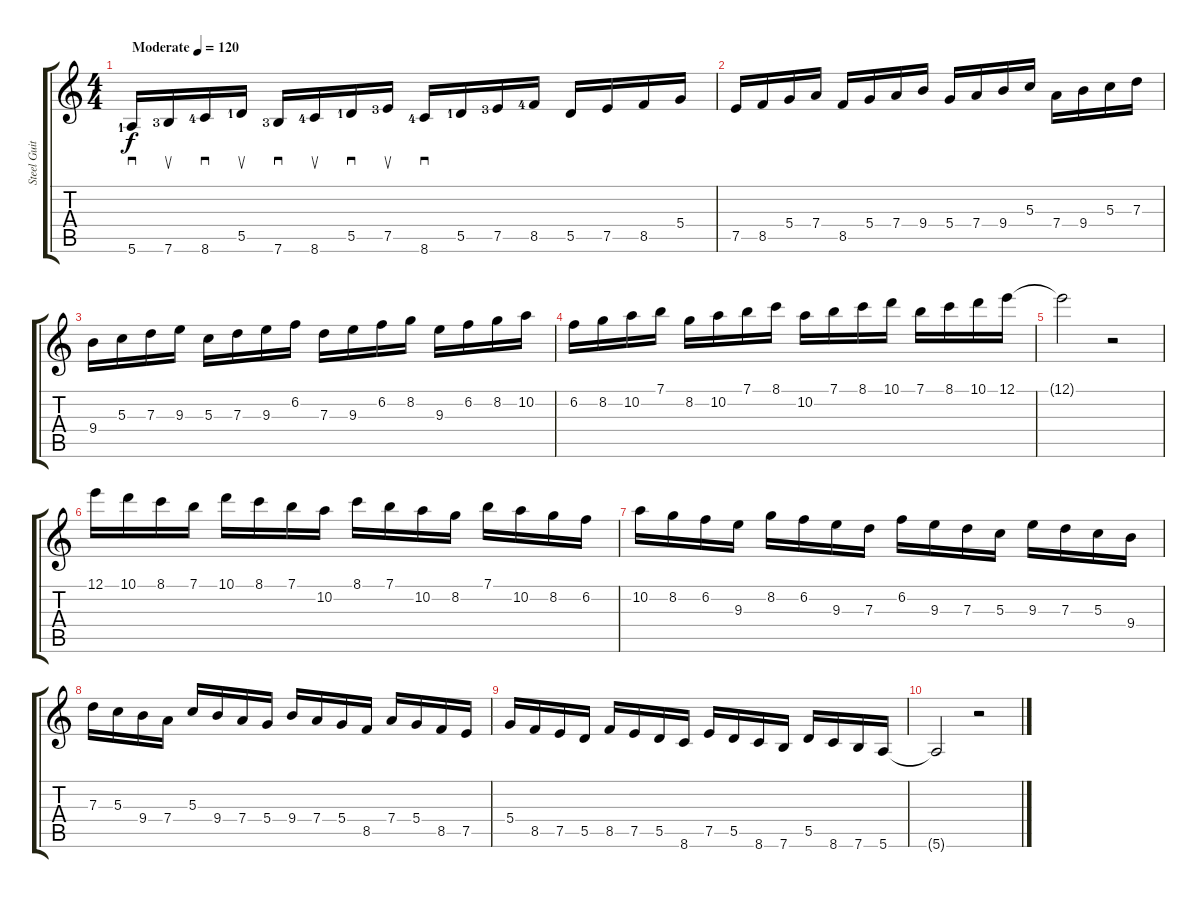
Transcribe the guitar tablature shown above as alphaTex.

\track ("Steel Guitar" "Steel Guit") {instrument acousticguitarsteel}
\staff {score tabs}
\tuning (E4 B3 G3 D3 A2 E2) {hide}
\ts (4 4)
\tempo (120 "Moderate")
\clef g2
\ks c
5.6{lf 2}.16{sd dy f instrument acousticguitarsteel} 7.6{lf 4}.16{su} 8.6{lf 5}.16{sd} 5.5{lf 2}.16{su} 7.6{lf 4}.16{sd} 8.6{lf 5}.16{su} 5.5{lf 2}.16{sd} 7.5{lf 4}.16{su} 8.6{lf 5}.16{sd} 5.5{lf 2}.16 7.5{lf 4}.16 8.5{lf 5}.16 5.5.16 7.5.16 8.5.16 5.4.16 |
7.5.16 8.5.16 5.4.16 7.4.16 8.5.16 5.4.16 7.4.16 9.4.16 5.4.16 7.4.16 9.4.16 5.3.16 7.4.16 9.4.16 5.3.16 7.3.16 |
9.4.16 5.3.16 7.3.16 9.3.16 5.3.16 7.3.16 9.3.16 6.2.16 7.3.16 9.3.16 6.2.16 8.2.16 9.3.16 6.2.16 8.2.16 10.2.16 |
6.2.16 8.2.16 10.2.16 7.1.16 8.2.16 10.2.16 7.1.16 8.1.16 10.2.16 7.1.16 8.1.16 10.1.16 7.1.16 8.1.16 10.1.16 12.1.16 |
12.1{t}.2 r.2 |
12.1.16 10.1.16 8.1.16 7.1.16 10.1.16 8.1.16 7.1.16 10.2.16 8.1.16 7.1.16 10.2.16 8.2.16 7.1.16 10.2.16 8.2.16 6.2.16 |
10.2.16 8.2.16 6.2.16 9.3.16 8.2.16 6.2.16 9.3.16 7.3.16 6.2.16 9.3.16 7.3.16 5.3.16 9.3.16 7.3.16 5.3.16 9.4.16 |
7.3.16 5.3.16 9.4.16 7.4.16 5.3.16 9.4.16 7.4.16 5.4.16 9.4.16 7.4.16 5.4.16 8.5.16 7.4.16 5.4.16 8.5.16 7.5.16 |
5.4.16 8.5.16 7.5.16 5.5.16 8.5.16 7.5.16 5.5.16 8.6.16 7.5.16 5.5.16 8.6.16 7.6.16 5.5.16 8.6.16 7.6.16 5.6.16 |
5.6{t}.2 r.2
